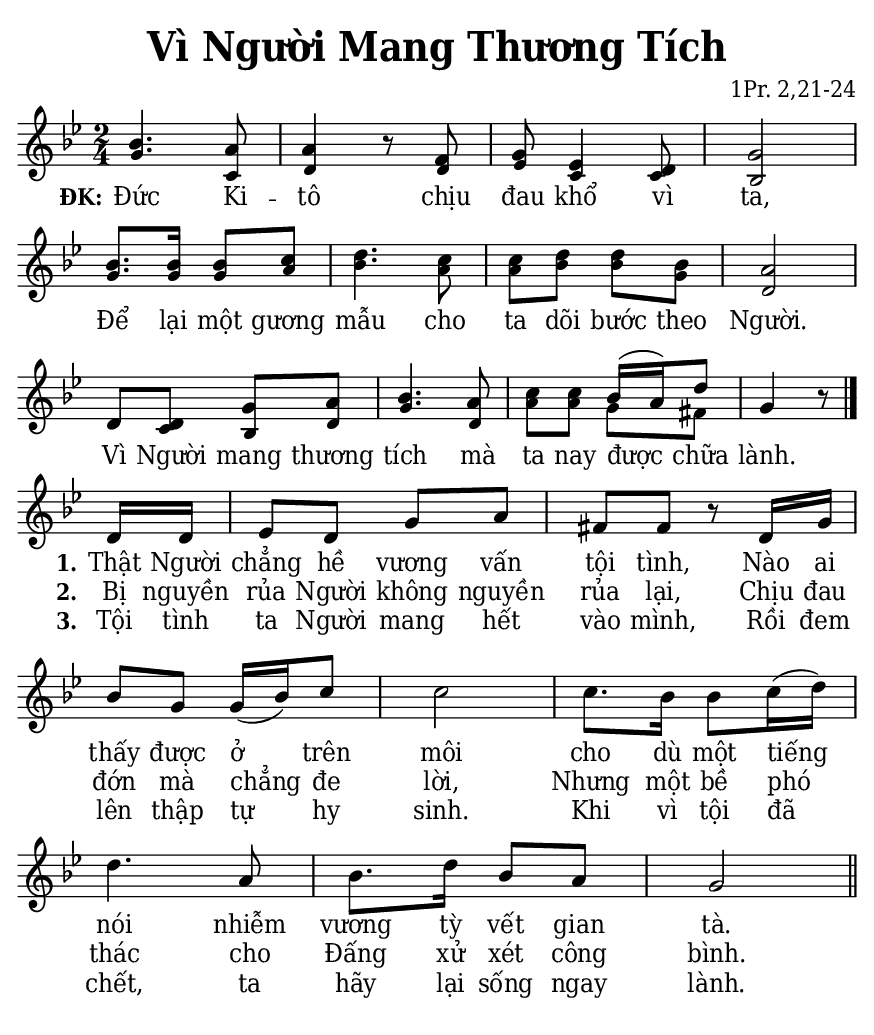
% Cài đặt chung\
\version "2.22.1"
\include "english.ly"

\header {
  title = \markup { \fontsize #1 "Vì Người Mang Thương Tích" }
  composer = "1Pr. 2,21-24"
  %arranger = "Lm. Kim Long"
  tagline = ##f
}

% Nhạc phiên khúc
nhacPhienKhucSop = \relative c'' {
  bf4. a8 |
  a4 r8 f |
  g ef4 d8 |
  g2 |
  bf8. bf16 bf8 c |
  d4. c8 |
  c d d bf |
  a2 |
  d,8 d g a |
  bf4. a8 |
  c c bf16 (a) d8 |
  g,4 r8 \bar "|." \break
  
  d16 d |
  ef8 d g a |
  fs8 fs r8 d16 g |
  bf8 g g16 (bf) c8 |
  c2 |
  c8. bf16 bf8 c16 (d) |
  d4. a8 |
  bf8. d16 bf8 a |
  g2 \bar "||"
}

nhacPhienKhucAlto = \relative c'' {
  g4. c,8 |
  d4 r8 d |
  ef c4 c8 |
  bf2 |
  g'8. g16 g8 a |
  bf4. a8 |
  a bf bf g |
  d2 |
  d8 c bf d |
  g4. d8 |
  a' a g [fs] |
  g4 r8
}

% Lời phiên khúc
loiPhienKhucSop = \lyrics {
  \set stanza = "ĐK:"
  Đức Ki -- tô chịu đau khổ vì ta,
  Để lại một gương mẫu cho ta dõi bước theo Người.
  Vì Người mang thương tích mà ta nay được chữa lành.
  <<
    {
      \set stanza = "1."
      Thật Người chẳng hề vương vấn tội tình,
      Nào ai thấy được ở trên môi cho dù một tiếng nói
      nhiễm vương tỳ vết gian tà.
    }
    \new Lyrics {
	    \set associatedVoice = "beSop"
	    \set stanza = "2."
	    Bị nguyền rủa Người không nguyền rủa lại,
	    Chịu đau đớn mà chẳng đe lời,
	    Nhưng một bề phó thác cho Đấng xử xét công bình.
    }
    \new Lyrics {
	    \set associatedVoice = "beSop"
	    \set stanza = "3."
	    Tội tình ta Người mang hết vào mình,
	    Rồi đem lên thập tự hy sinh.
	    Khi vì tội đã chết, ta hãy lại sống ngay lành.
    }
  >>
}

% Dàn trang
\paper {
  #(set-paper-size "a5")
  top-margin = 3\mm
  bottom-margin = 3\mm
  left-margin = 3\mm
  right-margin = 3\mm
  indent = #0
  #(define fonts
	 (make-pango-font-tree "Deja Vu Serif Condensed"
	 		       "Deja Vu Serif Condensed"
			       "Deja Vu Serif Condensed"
			       (/ 20 20)))
  print-page-number = ##f
  system-system-spacing = #'((basic-distance . 0.1) (padding . 2))
  %page-count = 1
}

TongNhip = {
  \key bf \major \time 2/4
  \set Timing.beamExceptions = #'()
  \set Timing.baseMoment = #(ly:make-moment 1/4)
}

% Đổi kích thước nốt cho bè phụ
notBePhu =
#(define-music-function (font-size music) (number? ly:music?)
   (for-some-music
     (lambda (m)
       (if (music-is-of-type? m 'rhythmic-event)
           (begin
             (set! (ly:music-property m 'tweaks)
                   (cons `(font-size . ,font-size)
                         (ly:music-property m 'tweaks)))
             #t)
           #f))
     music)
   music)

\score {
  \new ChoirStaff <<
    \new Staff \with {
        \consists "Merge_rests_engraver"
        printPartCombineTexts = ##f
      }
      <<
      \new Voice \TongNhip \partCombine 
        \nhacPhienKhucSop
        \notBePhu -1 { \nhacPhienKhucAlto }
      \new NullVoice = beSop \nhacPhienKhucSop
      \new Lyrics \lyricsto beSop \loiPhienKhucSop
      >>
  >>
  \layout {
    %\override Staff.TimeSignature.transparent = ##t
    \override Lyrics.LyricSpace.minimum-distance = #0.9
    \override Score.BarNumber.break-visibility = ##(#f #f #f)
    \override Score.SpacingSpanner.uniform-stretching = ##t
  } 
}
